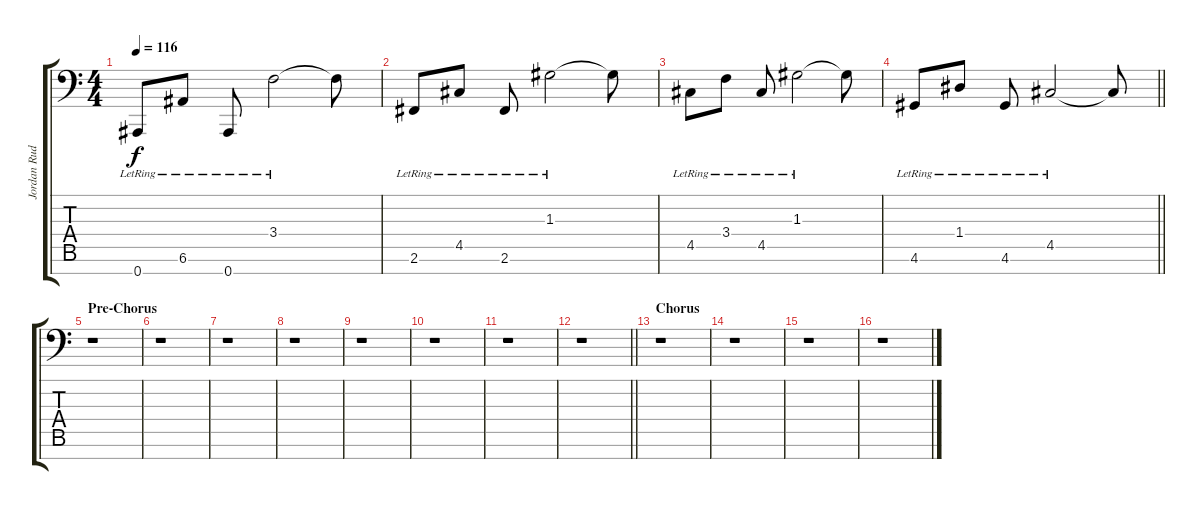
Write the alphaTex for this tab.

\track ("Jordan Rudess [Piano]" "Jordan Rud") {instrument acousticgrandpiano}
\staff {score tabs}
\tuning (E4 B3 G3 D3 A2 E2 Bb1) {hide}
\ts (4 4)
\tempo 116
\clef f4
\ks c
0.7{lr}.8{dy f} 6.6{lr}.8 0.7{lr}.8 3.4{lr}.2 3.4{t}.8 |
2.6{lr}.8 4.5{lr}.8 2.6{lr}.8 1.3{lr}.2 1.3{t}.8 |
4.5{lr}.8 3.4{lr}.8 4.5{lr}.8 1.3{lr}.2 1.3{t}.8 |
\barLineRight lightlight
4.6{lr}.8 1.4{lr}.8 4.6{lr}.8 4.5{lr}.2 4.5{t}.8 |
\section ("" "Pre-Chorus")
r.1 |
r.1 |
r.1 |
r.1 |
r.1 |
r.1 |
r.1 |
\barLineRight lightlight
r.1 |
\section ("" "Chorus")
r.1 |
r.1 |
r.1 |
r.1
